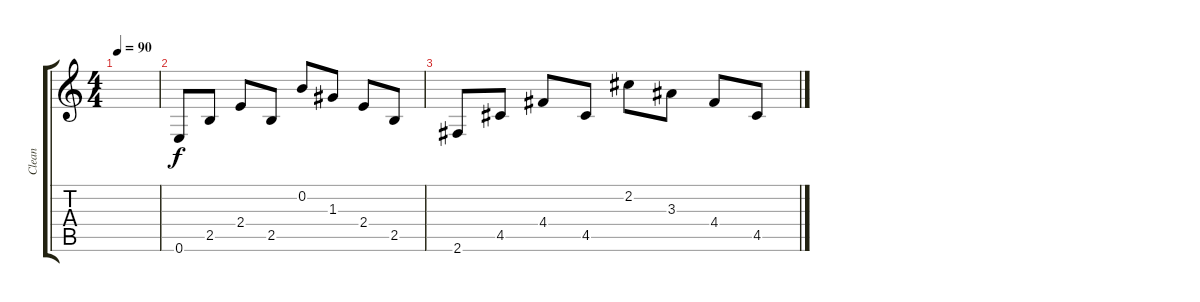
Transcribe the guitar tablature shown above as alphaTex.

\track ("Clean" "Clean") {instrument electricguitarclean}
\staff {score tabs}
\tuning (E4 B3 G3 D3 A2 E2) {hide}
\ts (4 4)
\tempo 90
\clef g2
\ks c
|
0.6.8 2.5.8 2.4.8 2.5.8 0.2.8 1.3.8 2.4.8 2.5.8 |
2.6.8 4.5.8 4.4.8 4.5.8 2.2.8 3.3.8 4.4.8 4.5.8
